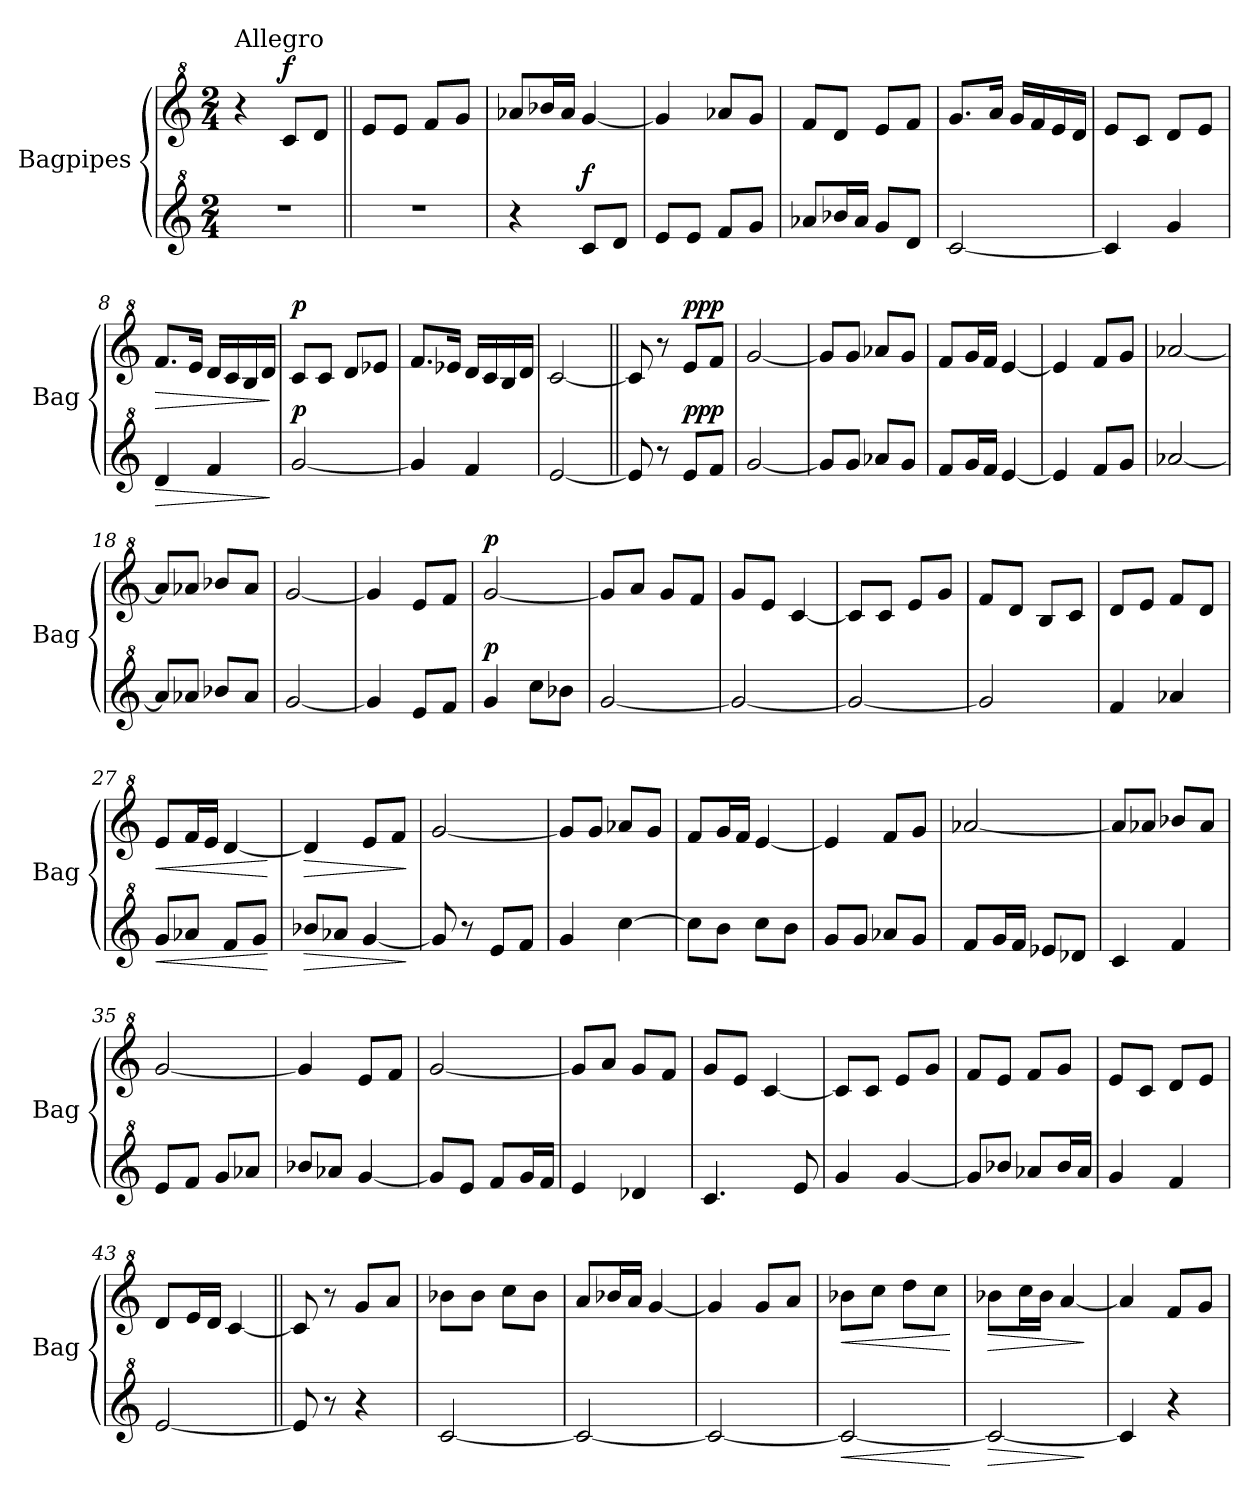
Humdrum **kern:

**kern	**dynam	**kern	**dynam
*part2	*part2	*part1	*part1
*staff2	*staff2	*staff1	*staff1
*I"Bagpipes	*	*I"Bagpipes	*
*I'Bag	*	*I'Bag	*
*clefG^2	*	*clefG^2	*
*k[]	*	*k[]	*
*C:	*	*C:	*
*M2/4	*	*M2/4	*
=1	=1	=1	=1
!	!	!LO:TX:a:t=Allegro	!
2r	.	4r	.
!	!	!	!LO:DY:a
.	.	8cc/L	f
.	.	8dd/J	.
=2||	=2||	=2||	=2||
2r	.	8ee/L	.
.	.	8ee/J	.
.	.	8ff/L	.
.	.	8gg/J	.
=3	=3	=3	=3
4r	.	8aa-X/L	.
.	.	16bb-X/L	.
.	.	16aa-/JJ	.
!	!LO:DY:a	!	!
8cc/L	f	[4gg/	.
8dd/J	.	.	.
=4	=4	=4	=4
8ee/L	.	4gg/]	.
8ee/J	.	.	.
8ff/L	.	8aa-X/L	.
8gg/J	.	8gg/J	.
=5	=5	=5	=5
8aa-X/L	.	8ff/L	.
16bb-X/L	.	8dd/J	.
16aa-/JJ	.	.	.
8gg/L	.	8ee/L	.
8dd/J	.	8ff/J	.
=6	=6	=6	=6
[2cc/	.	8.gg/L	.
.	.	16aa/Jk	.
.	.	16gg/LL	.
.	.	16ff/	.
.	.	16ee/	.
.	.	16dd/JJ	.
=7	=7	=7	=7
4cc/]	.	8ee/L	.
.	.	8cc/J	.
4gg/	.	8dd/L	.
.	.	8ee/J	.
=8	=8	=8	=8
!	!LO:HP:b	!	!LO:HP:b
4dd/	>	8.ff/L	>
.	.	16ee/Jk	.
4ff/	.	16dd/LL	.
.	.	16cc/	.
.	.	16b/	.
.	.	16dd/JJ	.
.	]	.	]
!!LO:LB:g=z
=9	=9	=9	=9
!	!LO:DY:a	!	!LO:DY:a
[2gg/	p	8cc/L	p
.	.	8cc/J	.
.	.	8dd/L	.
.	.	8ee-X/J	.
=10	=10	=10	=10
4gg/]	.	8.ff/L	.
.	.	16ee-X/Jk	.
4ff/	.	16dd/LL	.
.	.	16cc/	.
.	.	16b/	.
.	.	16dd/JJ	.
=11	=11	=11	=11
[2ee/	.	[2cc/	.
=12||	=12||	=12||	=12||
8ee/]	.	8cc/]	.
8r	.	8r	.
!	!LO:DY:a	!	!LO:DY:a
8ee/L	ppp	8ee/L	ppp
8ff/J	.	8ff/J	.
=13	=13	=13	=13
[2gg/	.	[2gg/	.
=14	=14	=14	=14
8gg/L]	.	8gg/L]	.
8gg/J	.	8gg/J	.
8aa-X/L	.	8aa-X/L	.
8gg/J	.	8gg/J	.
=15	=15	=15	=15
8ff/L	.	8ff/L	.
16gg/L	.	16gg/L	.
16ff/JJ	.	16ff/JJ	.
[4ee/	.	[4ee/	.
=16	=16	=16	=16
4ee/]	.	4ee/]	.
8ff/L	.	8ff/L	.
8gg/J	.	8gg/J	.
=17	=17	=17	=17
[2aa-X/	.	[2aa-X/	.
=18	=18	=18	=18
8aa-/L]	.	8aa-/L]	.
8aa-X/J	.	8aa-X/J	.
8bb-X/L	.	8bb-X/L	.
8aa-/J	.	8aa-/J	.
=19	=19	=19	=19
[2gg/	.	[2gg/	.
=20	=20	=20	=20
4gg/]	.	4gg/]	.
8ee/L	.	8ee/L	.
8ff/J	.	8ff/J	.
!!LO:LB:g=z
=21	=21	=21	=21
!	!LO:DY:a	!	!LO:DY:a
4gg/	p	[2gg/	p
8ccc\L	.	.	.
8bb-X\J	.	.	.
=22	=22	=22	=22
[2gg/	.	8gg/L]	.
.	.	8aa/J	.
.	.	8gg/L	.
.	.	8ff/J	.
=23	=23	=23	=23
2gg/_	.	8gg/L	.
.	.	8ee/J	.
.	.	[4cc/	.
=24	=24	=24	=24
2gg/_	.	8cc/L]	.
.	.	8cc/J	.
.	.	8ee/L	.
.	.	8gg/J	.
=25	=25	=25	=25
2gg/]	.	8ff/L	.
.	.	8dd/J	.
.	.	8b/L	.
.	.	8cc/J	.
=26	=26	=26	=26
4ff/	.	8dd/L	.
.	.	8ee/J	.
4aa-X/	.	8ff/L	.
.	.	8dd/J	.
=27	=27	=27	=27
!	!LO:HP:b	!	!LO:HP:b
8gg/L	<	8ee/L	<
8aa-X/J	.	16ff/L	.
.	.	16ee/JJ	.
8ff/L	.	[4dd/	.
8gg/J	.	.	.
.	[	.	[
=28	=28	=28	=28
!	!LO:HP:b	!	!LO:HP:b
8bb-X/L	>	4dd/]	>
8aa-X/J	.	.	.
[4gg/	.	8ee/L	.
.	.	8ff/J	.
.	]	.	]
=29	=29	=29	=29
8gg/]	.	[2gg/	.
8r	.	.	.
8ee/L	.	.	.
8ff/J	.	.	.
=30	=30	=30	=30
4gg/	.	8gg/L]	.
.	.	8gg/J	.
[4ccc\	.	8aa-X/L	.
.	.	8gg/J	.
!!LO:LB:g=z
=31	=31	=31	=31
8ccc\L]	.	8ff/L	.
8bb\J	.	16gg/L	.
.	.	16ff/JJ	.
8ccc\L	.	[4ee/	.
8bb\J	.	.	.
=32	=32	=32	=32
8gg/L	.	4ee/]	.
8gg/J	.	.	.
8aa-X/L	.	8ff/L	.
8gg/J	.	8gg/J	.
=33	=33	=33	=33
8ff/L	.	[2aa-X/	.
16gg/L	.	.	.
16ff/JJ	.	.	.
8ee-X/L	.	.	.
8dd-X/J	.	.	.
=34	=34	=34	=34
4cc/	.	8aa-/L]	.
.	.	8aa-X/J	.
4ff/	.	8bb-X/L	.
.	.	8aa-/J	.
=35	=35	=35	=35
8ee/L	.	[2gg/	.
8ff/J	.	.	.
8gg/L	.	.	.
8aa-X/J	.	.	.
=36	=36	=36	=36
8bb-X/L	.	4gg/]	.
8aa-X/J	.	.	.
[4gg/	.	8ee/L	.
.	.	8ff/J	.
=37	=37	=37	=37
8gg/L]	.	[2gg/	.
8ee/J	.	.	.
8ff/L	.	.	.
16gg/L	.	.	.
16ff/JJ	.	.	.
=38	=38	=38	=38
4ee/	.	8gg/L]	.
.	.	8aa/J	.
4dd-X/	.	8gg/L	.
.	.	8ff/J	.
=39	=39	=39	=39
4.cc/	.	8gg/L	.
.	.	8ee/J	.
.	.	[4cc/	.
8ee/	.	.	.
!!LO:LB:g=z
=40	=40	=40	=40
4gg/	.	8cc/L]	.
.	.	8cc/J	.
[4gg/	.	8ee/L	.
.	.	8gg/J	.
=41	=41	=41	=41
8gg/L]	.	8ff/L	.
8bb-X/J	.	8ee/J	.
8aa-X/L	.	8ff/L	.
16bb-/L	.	8gg/J	.
16aa-/JJ	.	.	.
=42	=42	=42	=42
4gg/	.	8ee/L	.
.	.	8cc/J	.
4ff/	.	8dd/L	.
.	.	8ee/J	.
=43	=43	=43	=43
[2ee/	.	8dd/L	.
.	.	16ee/L	.
.	.	16dd/JJ	.
.	.	[4cc/	.
=44||	=44||	=44||	=44||
8ee/]	.	8cc/]	.
8r	.	8r	.
4r	.	8gg/L	.
.	.	8aa/J	.
=45	=45	=45	=45
[2cc/	.	8bb-X\L	.
.	.	8bb-\J	.
.	.	8ccc\L	.
.	.	8bb-\J	.
=46	=46	=46	=46
2cc/_	.	8aa/L	.
.	.	16bb-X/L	.
.	.	16aa/JJ	.
.	.	[4gg/	.
=47	=47	=47	=47
2cc/_	.	4gg/]	.
.	.	8gg/L	.
.	.	8aa/J	.
=48	=48	=48	=48
!	!LO:HP:b	!	!LO:HP:b
2cc/_	<	8bb-X\L	<
.	.	8ccc\J	.
.	.	8ddd\L	.
.	.	8ccc\J	.
.	[	.	[
!!LO:LB:g=z
=49	=49	=49	=49
!	!LO:HP:b	!	!LO:HP:b
2cc/_	>	8bb-X\L	>
.	.	16ccc\L	.
.	.	16bb-\JJ	.
.	.	[4aa/	.
.	]	.	]
=50	=50	=50	=50
4cc/]	.	4aa/]	.
4r	.	8ff/L	.
.	.	8gg/J	.
=	=	=	=
*-	*-	*-	*-
